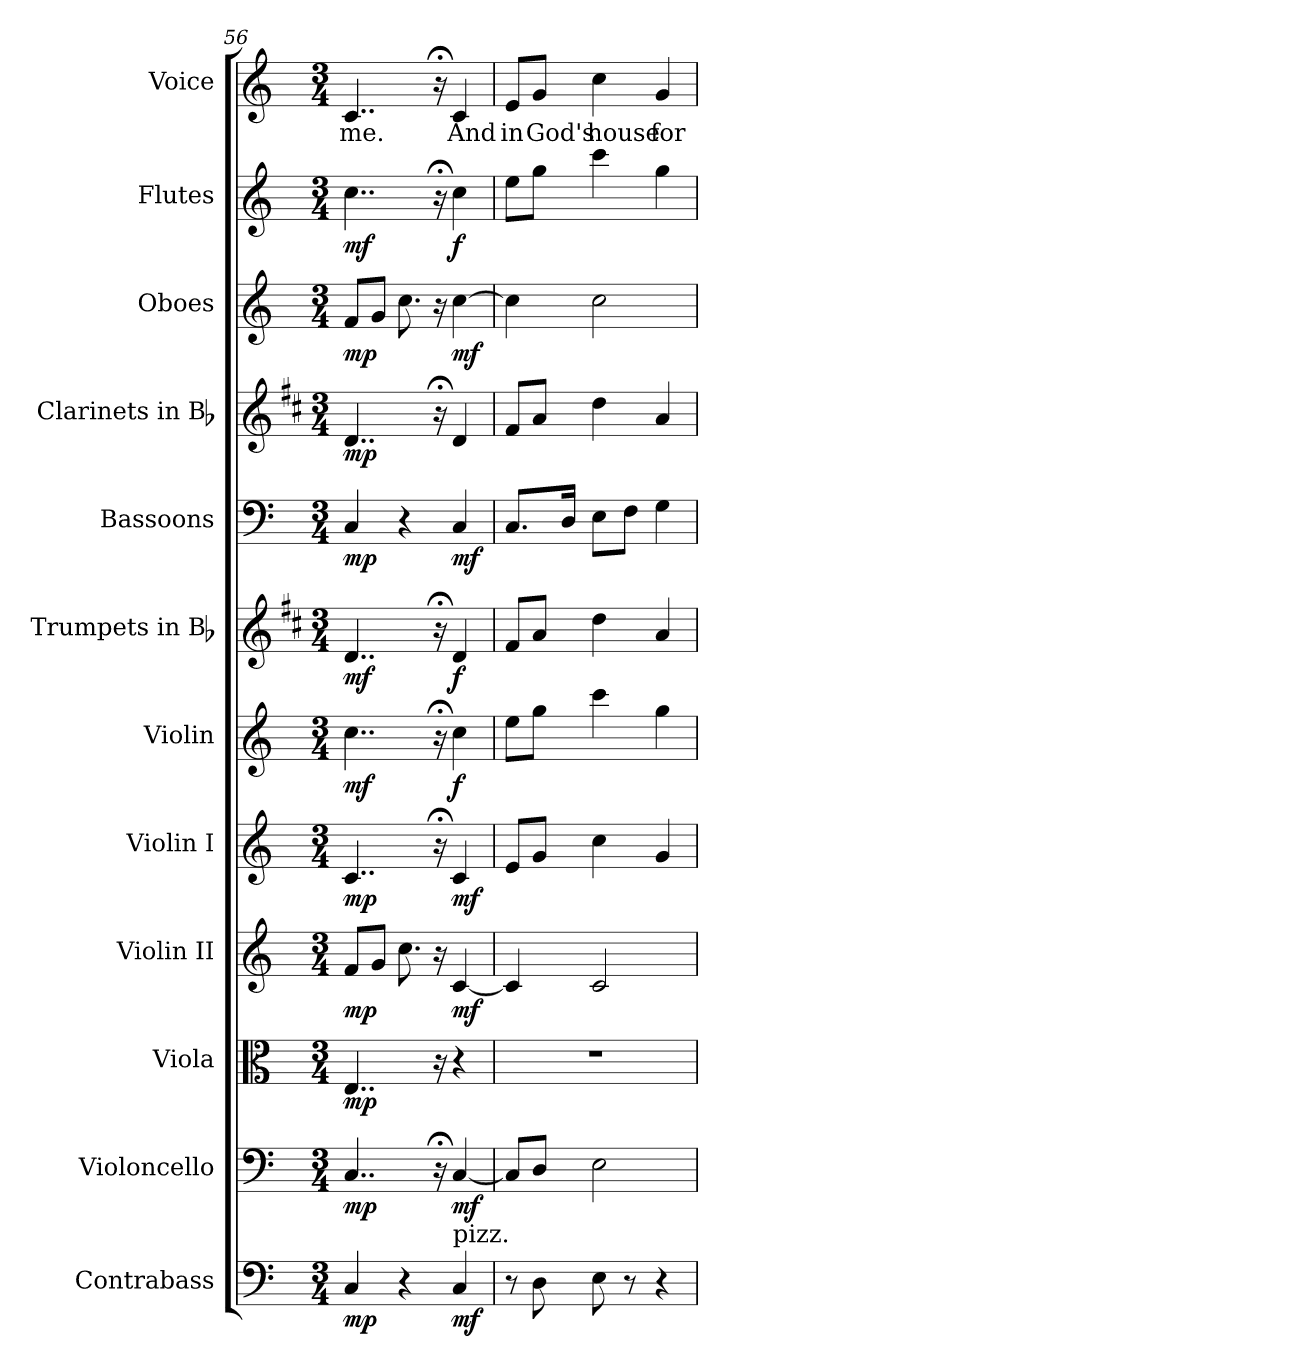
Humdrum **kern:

**kern	**dynam	**kern	**dynam	**kern	**dynam	**kern	**dynam	**kern	**dynam	**kern	**dynam	**kern	**dynam	**kern	**dynam	**kern	**dynam	**kern	**dynam	**kern	**dynam	**kern	**text
*part12	*part12	*part11	*part11	*part10	*part10	*part9	*part9	*part8	*part8	*part7	*part7	*part6	*part6	*part5	*part5	*part4	*part4	*part3	*part3	*part2	*part2	*part1	*part1
*staff12	*staff12	*staff11	*staff11	*staff10	*staff10	*staff9	*staff9	*staff8	*staff8	*staff7	*staff7	*staff6	*staff6	*staff5	*staff5	*staff4	*staff4	*staff3	*staff3	*staff2	*staff2	*staff1	*staff1
*I"Contrabass	*	*I"Violoncello	*	*I"Viola	*	*I"Violin II	*	*I"Violin I	*	*I"Violin	*	*I"Trumpets in Bb	*	*I"Bassoons	*	*I"Clarinets in Bb	*	*I"Oboes	*	*I"Flutes	*	*I"Voice	*
*I'Cb.	*	*I'Vc.	*	*I'Vla.	*	*I'Vln. II	*	*I'Vln. I	*	*I'Vln.	*	*I'Tpt.	*	*I'Bsn.	*	*I'Cl.	*	*I'Ob.	*	*I'Fl.	*	*I'Voice	*
*clefF4	*	*clefF4	*	*clefC3	*	*clefG2	*	*clefG2	*	*clefG2	*	*clefG2	*	*clefF4	*	*clefG2	*	*clefG2	*	*clefG2	*	*clefG2	*
*ITrd7c12	*	*	*	*	*	*	*	*	*	*	*	*ITrd1c2	*	*	*	*ITrd1c2	*	*	*	*	*	*	*
*k[]	*	*k[]	*	*k[]	*	*k[]	*	*k[]	*	*k[]	*	*k[]	*	*k[]	*	*k[]	*	*k[]	*	*k[]	*	*k[]	*
*C:	*	*C:	*	*C:	*	*C:	*	*C:	*	*C:	*	*C:	*	*C:	*	*C:	*	*C:	*	*C:	*	*C:	*
*M3/4	*	*M3/4	*	*M3/4	*	*M3/4	*	*M3/4	*	*M3/4	*	*M3/4	*	*M3/4	*	*M3/4	*	*M3/4	*	*M3/4	*	*M3/4	*
=56	=56	=56	=56	=56	=56	=56	=56	=56	=56	=56	=56	=56	=56	=56	=56	=56	=56	=56	=56	=56	=56	=56	=56
!	!	!	!	!	!	!	!	!	!	!	!	!	!	!	!	!	!	!	!	!	!	!	!LO:LY:b:color=#000000
4CCi/	mp	4..Ci/	mp	4..Ei/	mp	8fi/L	mp	4..ci/	mp	4..cci\	mf	4..ci/	mf	4Ci/	mp	4..ci/	mp	8fi/L	mp	4..cci\	mf	4..ci/	me.
.	.	.	.	.	.	8gi/J	.	.	.	.	.	.	.	.	.	.	.	8gi/J	.	.	.	.	.
4r	.	.	.	.	.	8.cci\	.	.	.	.	.	.	.	4r	.	.	.	8.cci\	.	.	.	.	.
.	.	16r;	.	16r	.	16r	.	16r;	.	16r;	.	16r;	.	.	.	16r;	.	16r	.	16r;	.	16r;	.
!LO:TX:a:t=pizz.	!	!	!	!	!	!	!	!	!	!	!	!	!	!	!	!	!	!	!	!	!	!	!
!	!	!	!	!	!	!	!	!	!	!	!	!	!	!	!	!	!	!	!	!	!	!	!LO:LY:b:color=#000000
4CCi/	mf	[4Ci/	mf	4r	.	[4ci/	mf	4ci/	mf	4cci\	f	4ci/	f	4Ci/	mf	4ci/	.	[4cci\	mf	4cci\	f	4ci/	And
=57	=57	=57	=57	=57	=57	=57	=57	=57	=57	=57	=57	=57	=57	=57	=57	=57	=57	=57	=57	=57	=57	=57	=57
!	!	!	!	!LO:N:vis=1	!	!	!	!	!	!	!	!	!	!	!	!	!	!	!	!	!	!	!
!	!	!	!	!	!	!	!	!	!	!	!	!	!	!	!	!	!	!	!	!	!	!	!LO:LY:b:color=#000000
8r	.	8Ci/L]	.	2.r	.	4ci/]	.	8ei/L	.	8eei\L	.	8ei/L	.	8.Ci/L	.	8ei/L	.	4cci\]	.	8eei\L	.	8ei/L	in
!	!	!	!	!	!	!	!	!	!	!	!	!	!	!	!	!	!	!	!	!	!	!	!LO:LY:b:color=#000000
8DDi\	.	8Di/J	.	.	.	.	.	8gi/J	.	8ggi\J	.	8gi/J	.	.	.	8gi/J	.	.	.	8ggi\J	.	8gi/J	God's
.	.	.	.	.	.	.	.	.	.	.	.	.	.	16Di/Jk	.	.	.	.	.	.	.	.	.
!	!	!	!	!	!	!	!	!	!	!	!	!	!	!	!	!	!	!	!	!	!	!	!LO:LY:b:color=#000000
8EEi\	.	2Ei\	.	.	.	2ci/	.	4cci\	.	4ccci\	.	4cci\	.	8Ei\L	.	4cci\	.	2cci\	.	4ccci\	.	4cci\	house
8r	.	.	.	.	.	.	.	.	.	.	.	.	.	8Fi\J	.	.	.	.	.	.	.	.	.
!	!	!	!	!	!	!	!	!	!	!	!	!	!	!	!	!	!	!	!	!	!	!	!LO:LY:b:color=#000000
4r	.	.	.	.	.	.	.	4gi/	.	4ggi\	.	4gi/	.	4Gi\	.	4gi/	.	.	.	4ggi\	.	4gi/	for
=	=	=	=	=	=	=	=	=	=	=	=	=	=	=	=	=	=	=	=	=	=	=	=
*-	*-	*-	*-	*-	*-	*-	*-	*-	*-	*-	*-	*-	*-	*-	*-	*-	*-	*-	*-	*-	*-	*-	*-
